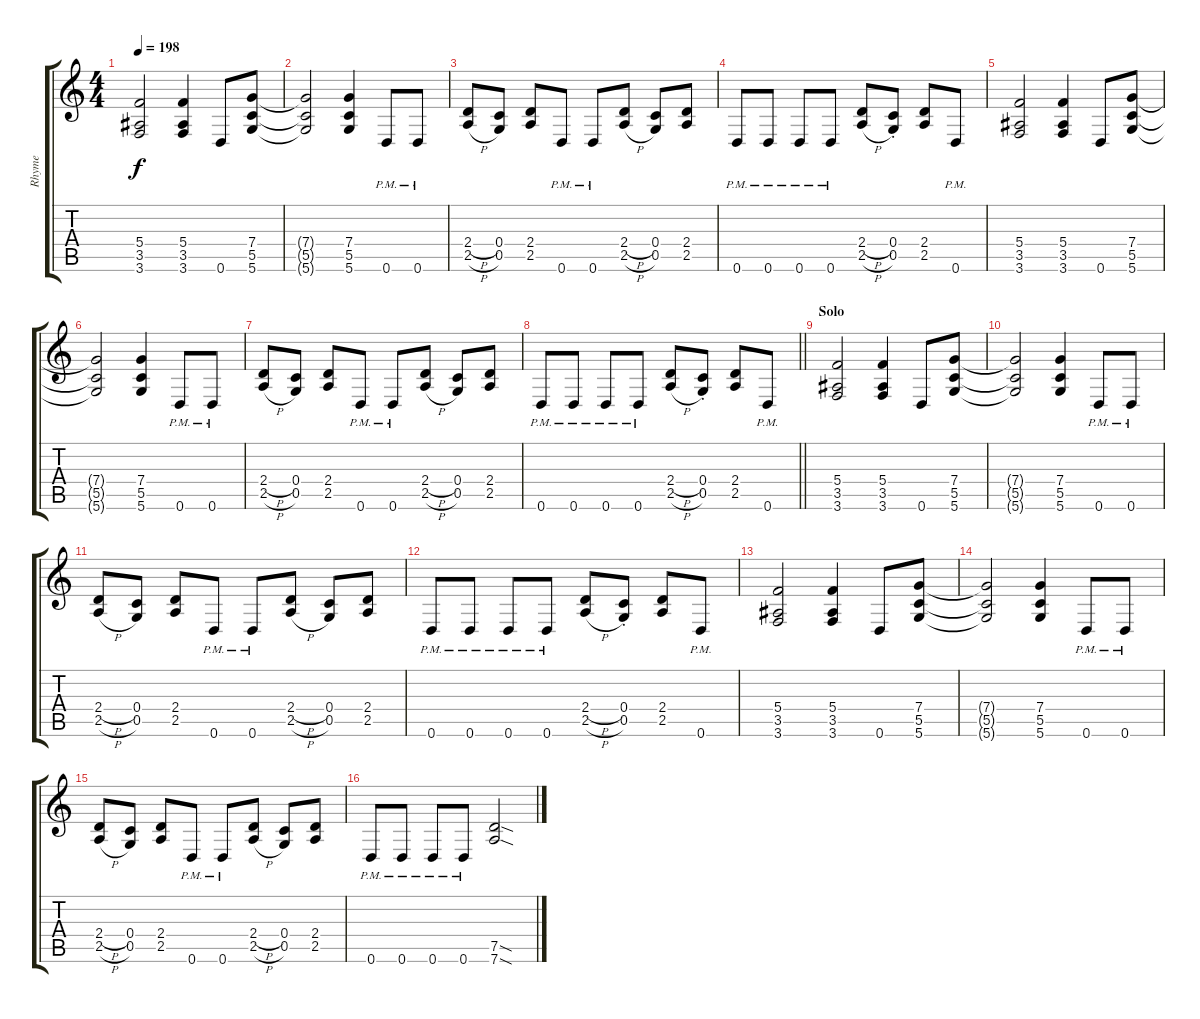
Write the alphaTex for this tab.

\track ("Rhyme" "Rhyme") {instrument distortionguitar}
\staff {score tabs}
\tuning (D4 A3 F3 C3 G2 D2) {hide}
\ts (4 4)
\tempo 198
\clef g2
\ks c
(5.4 3.5 3.6).2{dy f} (5.4 3.5 3.6).4 0.6.8 (7.4 5.5 5.6).8 |
(7.4{t} 5.5{t} 5.6{t}).2 (7.4 5.5 5.6).4 0.6{pm}.8 0.6{pm}.8 |
(2.4{h} 2.5{h}).8 (0.4 0.5).8 (2.4 2.5).8 0.6{pm}.8 0.6{pm}.8 (2.4{h} 2.5{h}).8 (0.4 0.5).8 (2.4 2.5).8 |
0.6{pm}.8 0.6{pm}.8 0.6{pm}.8 0.6{pm}.8 (2.4{h} 2.5{h}).8 (0.4{st} 0.5{st}).8 (2.4 2.5).8 0.6{pm}.8 |
(5.4 3.5 3.6).2 (5.4 3.5 3.6).4 0.6.8 (7.4 5.5 5.6).8 |
(7.4{t} 5.5{t} 5.6{t}).2 (7.4 5.5 5.6).4 0.6{pm}.8 0.6{pm}.8 |
(2.4{h} 2.5{h}).8 (0.4 0.5).8 (2.4 2.5).8 0.6{pm}.8 0.6{pm}.8 (2.4{h} 2.5{h}).8 (0.4 0.5).8 (2.4 2.5).8 |
\barLineRight lightlight
0.6{pm}.8 0.6{pm}.8 0.6{pm}.8 0.6{pm}.8 (2.4{h} 2.5{h}).8 (0.4{st} 0.5{st}).8 (2.4 2.5).8 0.6{pm}.8 |
\section ("" "Solo")
(5.4 3.5 3.6).2 (5.4 3.5 3.6).4 0.6.8 (7.4 5.5 5.6).8 |
(7.4{t} 5.5{t} 5.6{t}).2 (7.4 5.5 5.6).4 0.6{pm}.8 0.6{pm}.8 |
(2.4{h} 2.5{h}).8 (0.4 0.5).8 (2.4 2.5).8 0.6{pm}.8 0.6{pm}.8 (2.4{h} 2.5{h}).8 (0.4 0.5).8 (2.4 2.5).8 |
0.6{pm}.8 0.6{pm}.8 0.6{pm}.8 0.6{pm}.8 (2.4{h} 2.5{h}).8 (0.4{st} 0.5{st}).8 (2.4 2.5).8 0.6{pm}.8 |
(5.4 3.5 3.6).2 (5.4 3.5 3.6).4 0.6.8 (7.4 5.5 5.6).8 |
(7.4{t} 5.5{t} 5.6{t}).2 (7.4 5.5 5.6).4 0.6{pm}.8 0.6{pm}.8 |
(2.4{h} 2.5{h}).8 (0.4 0.5).8 (2.4 2.5).8 0.6{pm}.8 0.6{pm}.8 (2.4{h} 2.5{h}).8 (0.4 0.5).8 (2.4 2.5).8 |
0.6{pm}.8 0.6{pm}.8 0.6{pm}.8 0.6{pm}.8 (7.5{sod} 7.6{sod}).2
